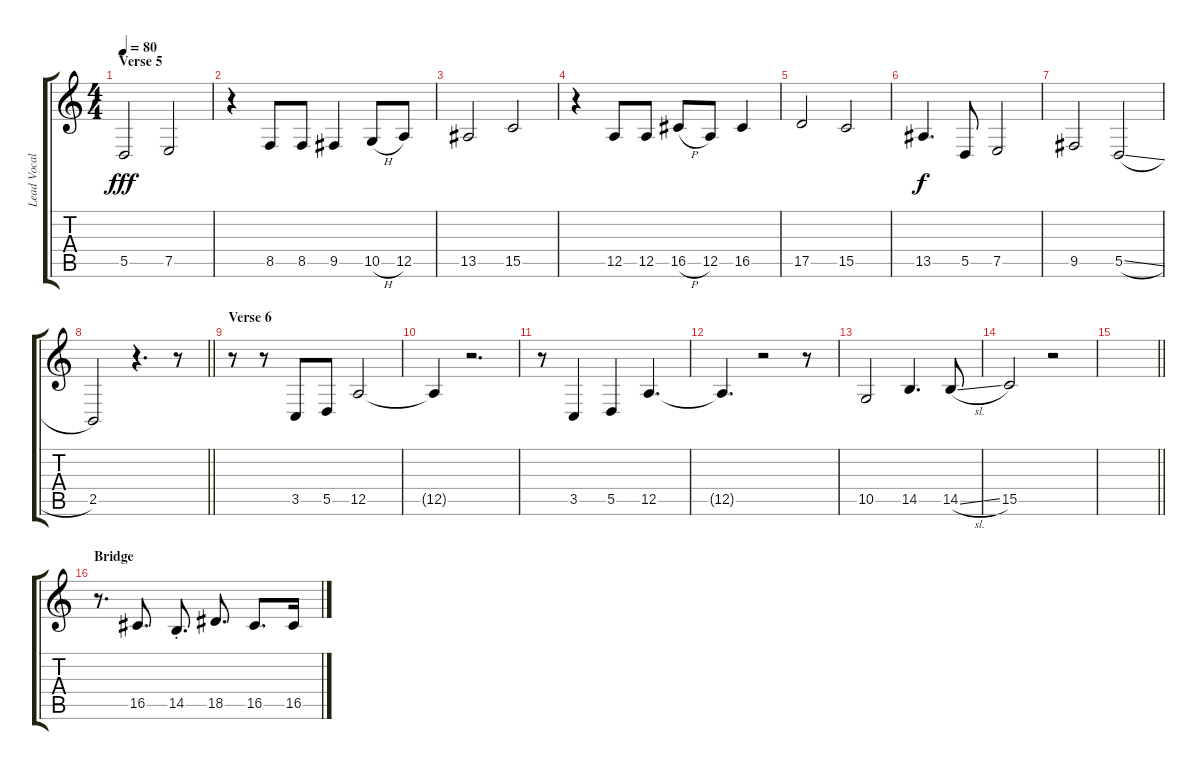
\track ("Lead Vocals" "Lead Vocal") {instrument synthbrass2}
\staff {score tabs}
\tuning (E4 B3 G3 D3 A2 E2) {hide}
\ts (4 4)
\section ("" "Verse 5")
\tempo 80
\clef g2
\ks c
5.5.2{dy fff} 7.5.2 |
r.4 8.5.8 8.5.8 9.5.4 10.5{h}.8 12.5.8 |
13.5.2 15.5.2 |
r.4 12.5.8 12.5.8 16.5{h}.8 12.5.8 16.5.4 |
17.5.2 15.5.2 |
13.5.4{d dy f} 5.5.8 7.5.2 |
9.5.2 5.5{sl}.2 |
\barLineRight lightlight
2.5.2 r.4{d} r.8 |
\section ("" "Verse 6")
r.8 r.8 3.5.8 5.5.8 12.5.2 |
12.5{t}.4 r.2{d} |
r.8 3.5.4 5.5.4 12.5.4{d} |
12.5{t}.4{d} r.2 r.8 |
10.5.2 14.5.4{d} 14.5{sl}.8 |
15.5.2 r.2 |
\barLineRight lightlight
|
\section ("" "Bridge")
r.8{d} 16.5.8{d} 14.5{st}.8{d} 18.5.8{d} 16.5.8{d} 16.5.16
